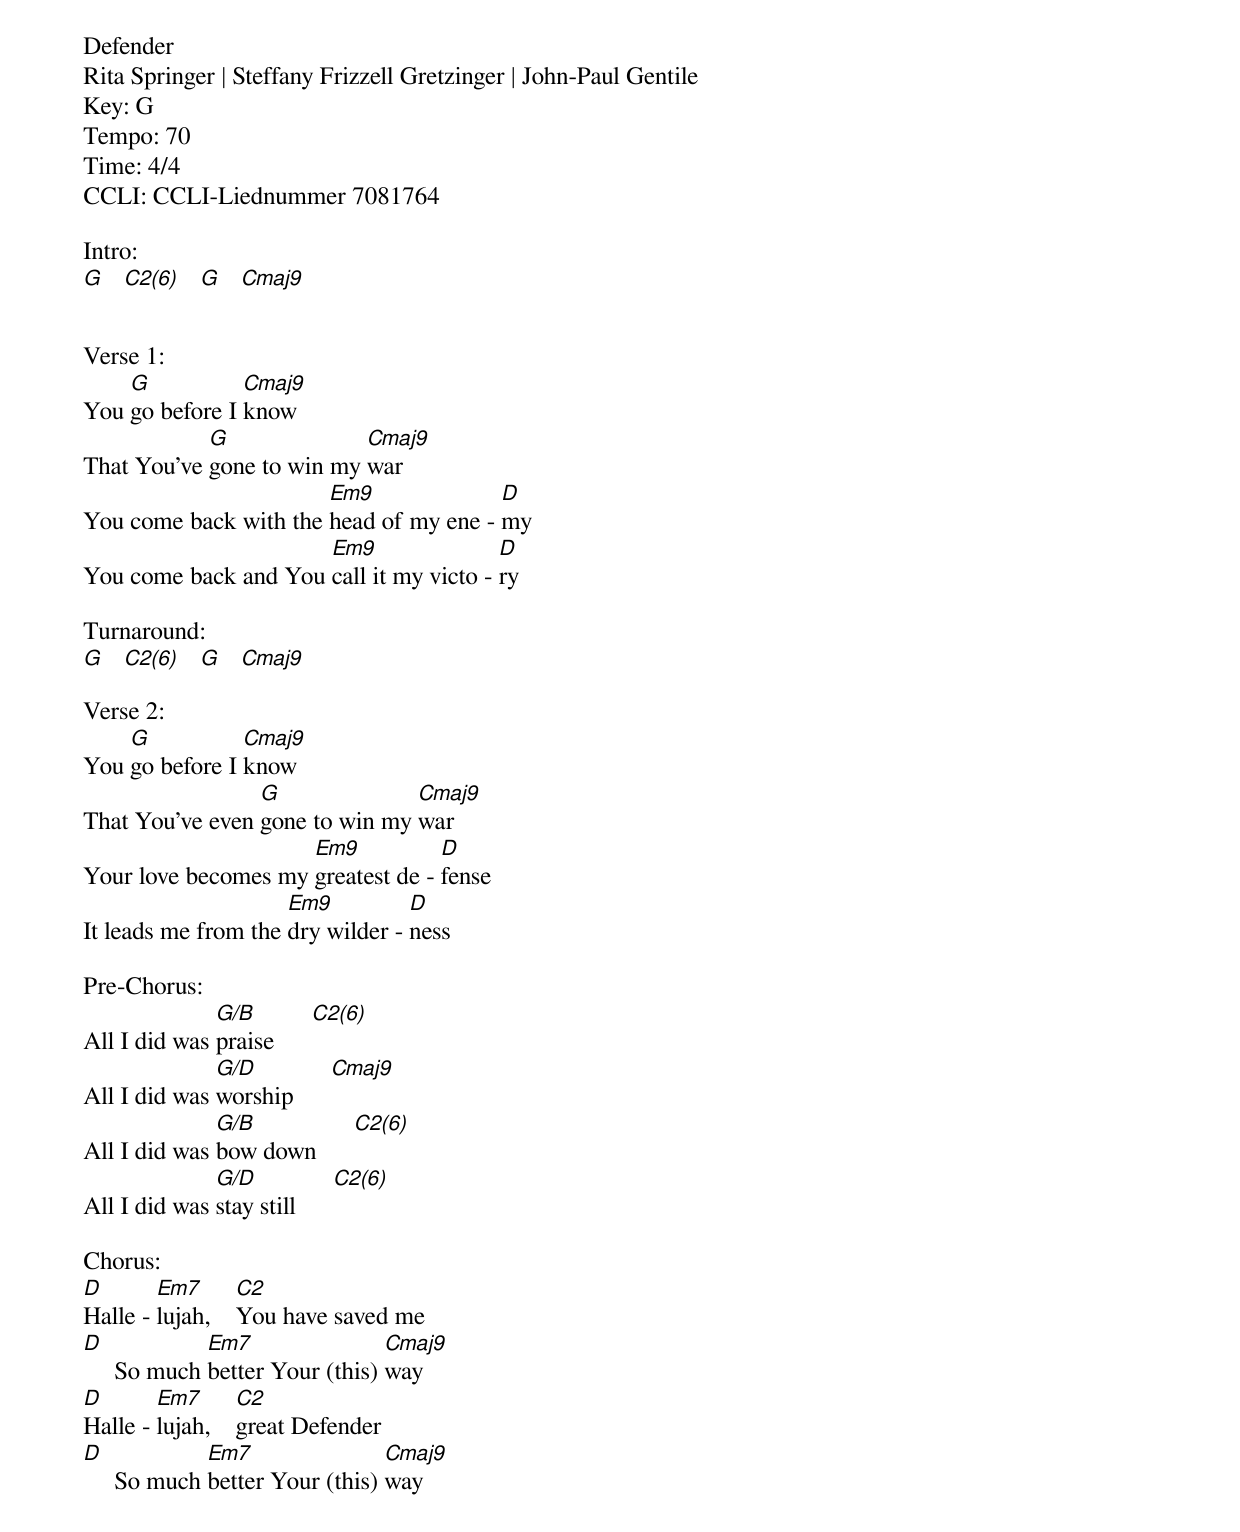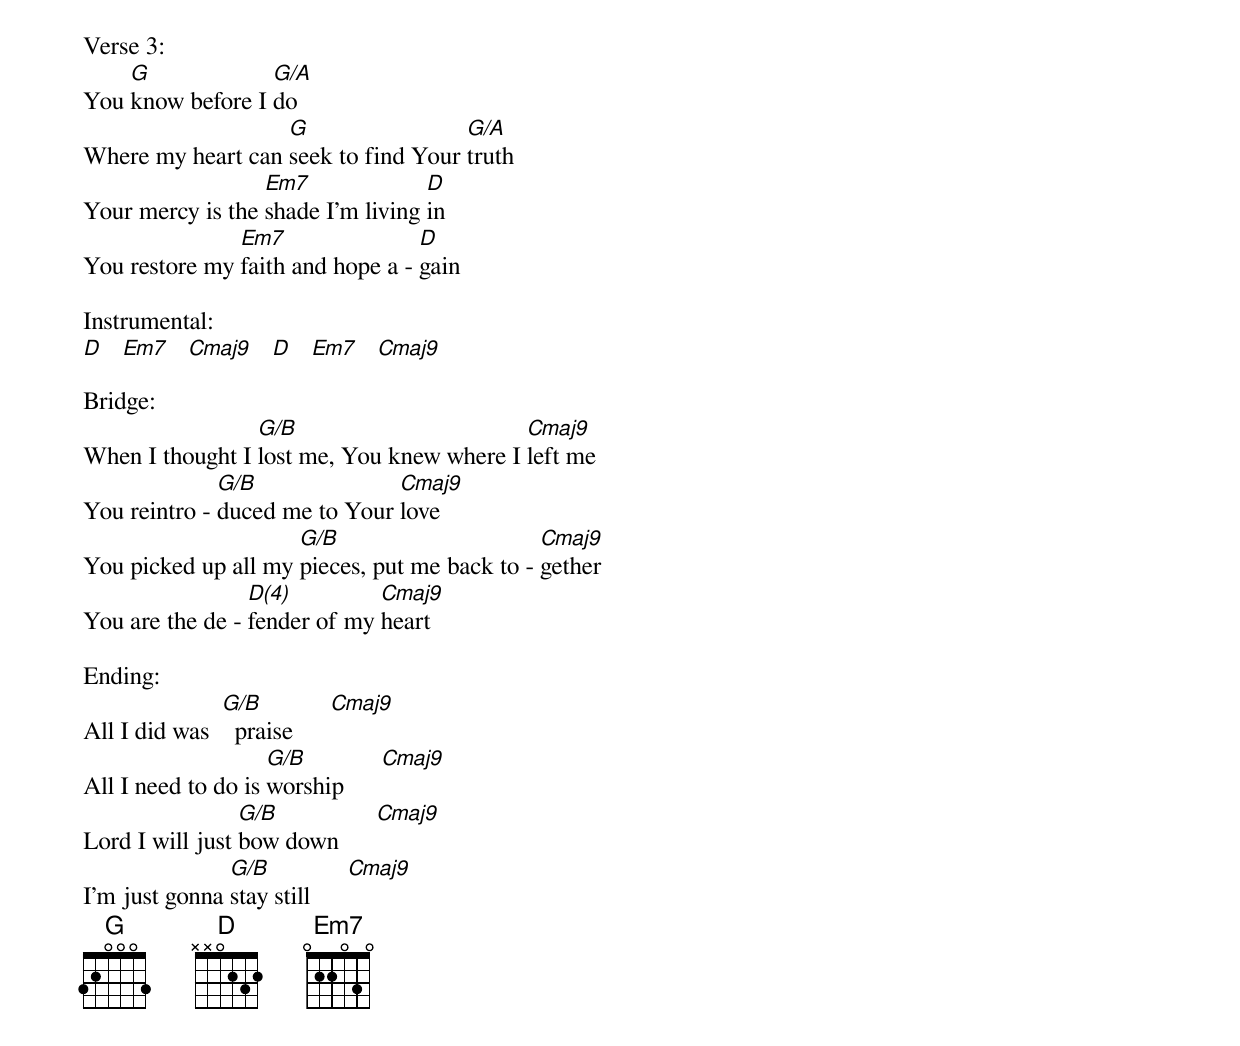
Defender
Rita Springer | Steffany Frizzell Gretzinger | John-Paul Gentile
Key: G
Tempo: 70
Time: 4/4
CCLI: CCLI-Liednummer 7081764

Intro:
[G]   [C2(6)]   [G]   [Cmaj9]


Verse 1:
You [G]go before I [Cmaj9]know
That You've [G]gone to win my [Cmaj9]war
You come back with the [Em9]head of my ene - [D]my
You come back and You [Em9]call it my victo - [D]ry

Turnaround:
[G]   [C2(6)]   [G]   [Cmaj9]

Verse 2:
You [G]go before I [Cmaj9]know
That You've even [G]gone to win my [Cmaj9]war
Your love becomes my [Em9]greatest de - [D]fense
It leads me from the [Em9]dry wilder - [D]ness

Pre-Chorus:
All I did was [G/B]praise      [C2(6)]
All I did was [G/D]worship      [Cmaj9]
All I did was [G/B]bow down      [C2(6)]
All I did was [G/D]stay still      [C2(6)]

Chorus:
[D]Halle - [Em7]lujah,    [C2]You have saved me
[D]     So much [Em7]better Your (this) [Cmaj9]way
[D]Halle - [Em7]lujah,    [C2]great Defender
[D]     So much [Em7]better Your (this) [Cmaj9]way

Verse 3:
You [G]know before I [G/A]do
Where my heart can [G]seek to find Your [G/A]truth
Your mercy is the [Em7]shade I'm living [D]in
You restore my [Em7]faith and hope a - [D]gain

Instrumental:
[D]   [Em7]   [Cmaj9]   [D]   [Em7]   [Cmaj9]

Bridge:
When I thought I [G/B]lost me, You knew where I [Cmaj9]left me
You reintro - [G/B]duced me to Your [Cmaj9]love
You picked up all my [G/B]pieces, put me back to - [Cmaj9]gether
You are the de - [D(4)]fender of my [Cmaj9]heart

Ending:
All I did was  [G/B]  praise      [Cmaj9]
All I need to do is [G/B]worship      [Cmaj9]
Lord I will just [G/B]bow down      [Cmaj9]
I'm just gonna [G/B]stay still      [Cmaj9]
